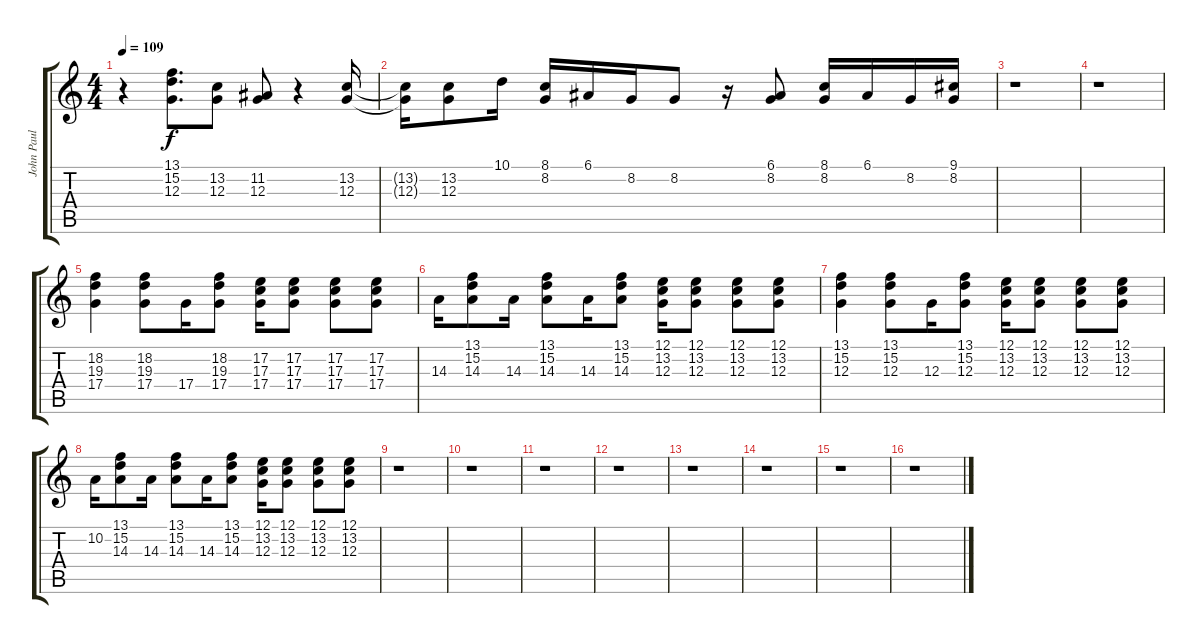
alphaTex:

\track ("John Paul Jones" "John Paul ") {instrument electricgrandpiano}
\staff {score tabs}
\tuning (E4 B3 G3 D3 A2 E2) {hide}
\ts (4 4)
\tempo 109
\clef g2
\ks c
r.4{dy f} (13.1 15.2 12.3).8{d} (13.2 12.3).8 (11.2 12.3).8 r.4 (13.2 12.3).16 |
(13.2{t} 12.3{t}).16 (13.2 12.3).8 10.1.16 (8.1 8.2).16 6.1.16 8.2.16 8.2.8 r.16 (6.1 8.2).8 (8.1 8.2).16 6.1.16 8.2.16 (9.1 8.2).16 |
r.1 |
r.1 |
(18.2 19.3 17.4).4 (18.2 19.3 17.4).8 17.4.16 (18.2 19.3 17.4).8 (17.2 17.3 17.4).16 (17.2 17.3 17.4).8 (17.2 17.3 17.4).8 (17.2 17.3 17.4).8 |
14.3.16 (13.1 15.2 14.3).8 14.3.16 (13.1 15.2 14.3).8 14.3.16 (13.1 15.2 14.3).8 (12.1 13.2 12.3).16 (12.1 13.2 12.3).8 (12.1 13.2 12.3).8 (12.1 13.2 12.3).8 |
(13.1 15.2 12.3).4 (13.1 15.2 12.3).8 12.3.16 (13.1 15.2 12.3).8 (12.1 13.2 12.3).16 (12.1 13.2 12.3).8 (12.1 13.2 12.3).8 (12.1 13.2 12.3).8 |
10.2.16 (13.1 15.2 14.3).8 14.3.16 (13.1 15.2 14.3).8 14.3.16 (13.1 15.2 14.3).8 (12.1 13.2 12.3).16 (12.1 13.2 12.3).8 (12.1 13.2 12.3).8 (12.1 13.2 12.3).8 |
r.1 |
r.1 |
r.1 |
r.1 |
r.1 |
r.1 |
r.1 |
r.1
